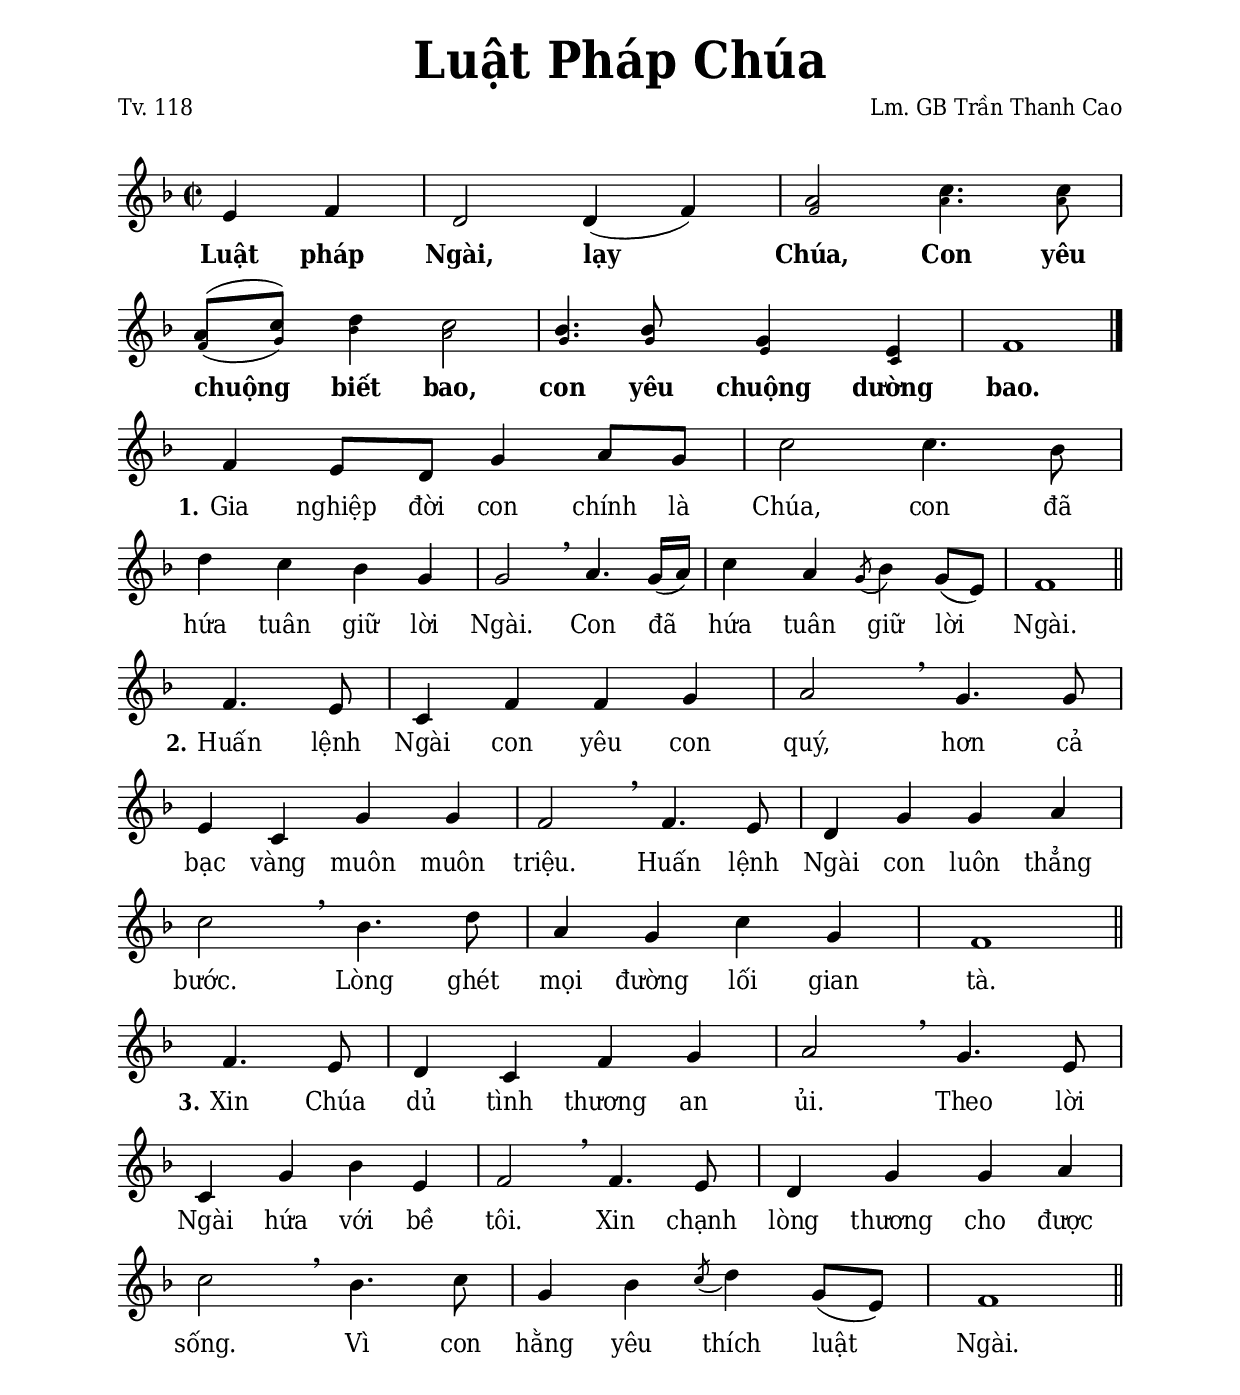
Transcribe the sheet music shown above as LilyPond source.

% Cài đặt chung
\version "2.22.1"
\include "english.ly"

\header {
  title = \markup { \fontsize #3 "Luật Pháp Chúa" }
  poet = "Tv. 118"
  composer = "Lm. GB Trần Thanh Cao"
  arranger = " "
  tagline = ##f
}

% Nhạc điệp khúc
nhacDiepKhucSop = \relative c' {
  \partial 2 e4 f |
  d2 d4 (f) |
  a2 c4. c8 |
  a _(c) d4 c2 |
  bf4. bf8 g4 e |
  f1 \bar "|."
}

nhacDiepKhucBas = \relative c' {
  \partial 2 e4 f |
  d2 d4 (f) |
  f2 a4. a8 |
  f ^(g) bf4 a2 |
  g4. g8 e4 c
}

% Nhạc phiên khúc
nhacPhienKhucMot = \relative c' {
  f4 e8 d g4 a8 g |
  c2 c4. bf8 |
  d4 c bf g |
  g2 \breathe a4. g16 (a) |
  c4 a \acciaccatura g8 bf4 g8 (e) |
  f1 \bar "||"
}

nhacPhienKhucHai = \relative c' {
  \partial 2 f4. e8 |
  c4 f f g |
  a2 \breathe g4. g8 |
  e4 c g' g |
  f2 \breathe f4. e8 |
  d4 g g a |
  c2 \breathe bf4. d8 |
  a4 g c g |
  f1 \bar "||"
}

nhacPhienKhucBa = \relative c' {
  \partial 2 f4. e8 |
  d4 c f g |
  a2 \breathe g4. e8 |
  c4 g' bf e, |
  f2 \breathe f4. e8 |
  d4 g g a |
  c2 \breathe bf4. c8 |
  g4 bf \acciaccatura c8 d4 g,8 (e) |
  f1 \bar "||"
}

% Lời điệp khúc
loiDiepKhuc = \lyricmode {
  Luật pháp Ngài, lạy Chúa,
  Con yêu chuộng biết bao,
  con yêu chuộng dường bao.
}

% Lời phiên khúc
loiPhienKhucMot = \lyricmode {
  \set stanza = #"1."
  Gia nghiệp đời con chính là Chúa,
  con đã hứa tuân giữ lời Ngài.
  Con đã hứa tuân giữ lời Ngài.
}

loiPhienKhucHai = \lyricmode {
  \set stanza = #"2."
  Huấn lệnh Ngài con yêu con quý,
  hơn cả bạc vàng muôn muôn triệu.
  Huấn lệnh Ngài con luôn thẳng bước.
  Lòng ghét mọi đường lối gian tà.
}

loiPhienKhucBa = \lyricmode {
  \set stanza = #"3."
  Xin Chúa dủ tình thương an ủi.
  Theo lời Ngài hứa với bề tôi.
  Xin chạnh lòng thương cho được sống.
  Vì con hằng yêu thích luật Ngài.
}


% Dàn trang
\paper {
  #(set-paper-size "a4")
  top-margin = 20\mm
  bottom-margin = 10\mm
  left-margin = 20\mm
  right-margin = 20\mm
  indent = #0
  #(define fonts
    (make-pango-font-tree
      "Deja Vu Serif Condensed"
      "Deja Vu Serif Condensed"
      "Deja Vu Serif Condensed"
      (/ 20 20)))
  page-count = #1
  system-system-spacing = #'((basic-distance . 11.5)
                             (minimum-distance . 11.5)
                             (padding . 1))
  score-system-spacing = #'((basic-distance . 11.5)
                             (minimum-distance . 11.5)
                             (padding . 1))
}

% Thiết lập tông và nhịp
TongNhip = { \key f \major \time 2/2 }

% Đổi kích thước nốt cho bè phụ
notBePhu =
#(define-music-function (font-size music) (number? ly:music?)
   (for-some-music
     (lambda (m)
       (if (music-is-of-type? m 'rhythmic-event)
           (begin
             (set! (ly:music-property m 'tweaks)
                   (cons `(font-size . ,font-size)
                         (ly:music-property m 'tweaks)))
             #t)
           #f))
     music)
   music)

\score {
  \new ChoirStaff <<
    \new Staff = diepKhuc \with {
        \consists "Merge_rests_engraver"
        %\magnifyStaff #(magstep +1)
        printPartCombineTexts = ##f
      }
      <<
      \new Voice \TongNhip \partCombine 
        \nhacDiepKhucSop
        \notBePhu -3 { \nhacDiepKhucBas }
      \new NullVoice = nhacThamChieu \nhacDiepKhucSop
      \new Lyrics \with {
          \override VerticalAxisGroup.
            nonstaff-relatedstaff-spacing.padding = #1
          \override VerticalAxisGroup.
            nonstaff-unrelatedstaff-spacing.padding = #1
        }
        \lyricsto nhacThamChieu \loiDiepKhuc
      >>
  >>
  \layout {
    \override Lyrics.LyricText.font-series = #'bold
    %\override Lyrics.LyricText.font-size = #+2
    \override Lyrics.LyricSpace.minimum-distance = #4.0
    \override Score.BarNumber.break-visibility = ##(#f #f #f)
    \override Score.SpacingSpanner.uniform-stretching = ##t
  }
}

\score {
  \new ChoirStaff <<
    \new Staff = phienKhuc \with {
        %\magnifyStaff #(magstep +1)
      }
      <<
      \new Voice = beSop {
        \key f \major \time 2/2 \nhacPhienKhucMot
      }
    >>
    \new Lyrics \with {
          \override VerticalAxisGroup.
            nonstaff-relatedstaff-spacing.padding = #1
          \override VerticalAxisGroup.
            nonstaff-unrelatedstaff-spacing.padding = #1
        }
        \lyricsto beSop \loiPhienKhucMot
  >>
  \layout {
    \override Staff.TimeSignature.transparent = ##t
    %\override Lyrics.LyricText.font-size = #+2
    \override Lyrics.LyricSpace.minimum-distance = #3.0
    \override Score.BarNumber.break-visibility = ##(#f #f #f)
    \override Score.SpacingSpanner.uniform-stretching = ##t
  } 
}

\score {
  \new ChoirStaff <<
    \new Staff = phienKhuc \with {
        %\magnifyStaff #(magstep +1)
      }
      <<
      \new Voice = beSop {
        \key f \major \time 2/2 \nhacPhienKhucHai
      }
    >>
    \new Lyrics \with {
          \override VerticalAxisGroup.
            nonstaff-relatedstaff-spacing.padding = #1
          \override VerticalAxisGroup.
            nonstaff-unrelatedstaff-spacing.padding = #1
        }
        \lyricsto beSop \loiPhienKhucHai
  >>
  \layout {
    \override Staff.TimeSignature.transparent = ##t
    %\override Lyrics.LyricText.font-size = #+2
    \override Lyrics.LyricSpace.minimum-distance = #2.3
    \override Score.BarNumber.break-visibility = ##(#f #f #f)
    \override Score.SpacingSpanner.uniform-stretching = ##t
  } 
}

\score {
  \new ChoirStaff <<
    \new Staff = phienKhuc \with {
        %\magnifyStaff #(magstep +1)
      }
      <<
      \new Voice = beSop {
        \key f \major \time 2/2 \nhacPhienKhucBa
      }
    >>
    \new Lyrics \with {
          \override VerticalAxisGroup.
            nonstaff-relatedstaff-spacing.padding = #1
          \override VerticalAxisGroup.
            nonstaff-unrelatedstaff-spacing.padding = #1
        }
        \lyricsto beSop \loiPhienKhucBa
  >>
  \layout {
    \override Staff.TimeSignature.transparent = ##t
    %\override Lyrics.LyricText.font-size = #+2
    \override Lyrics.LyricSpace.minimum-distance = #3.0
    \override Score.BarNumber.break-visibility = ##(#f #f #f)
    \override Score.SpacingSpanner.uniform-stretching = ##t
  } 
}
